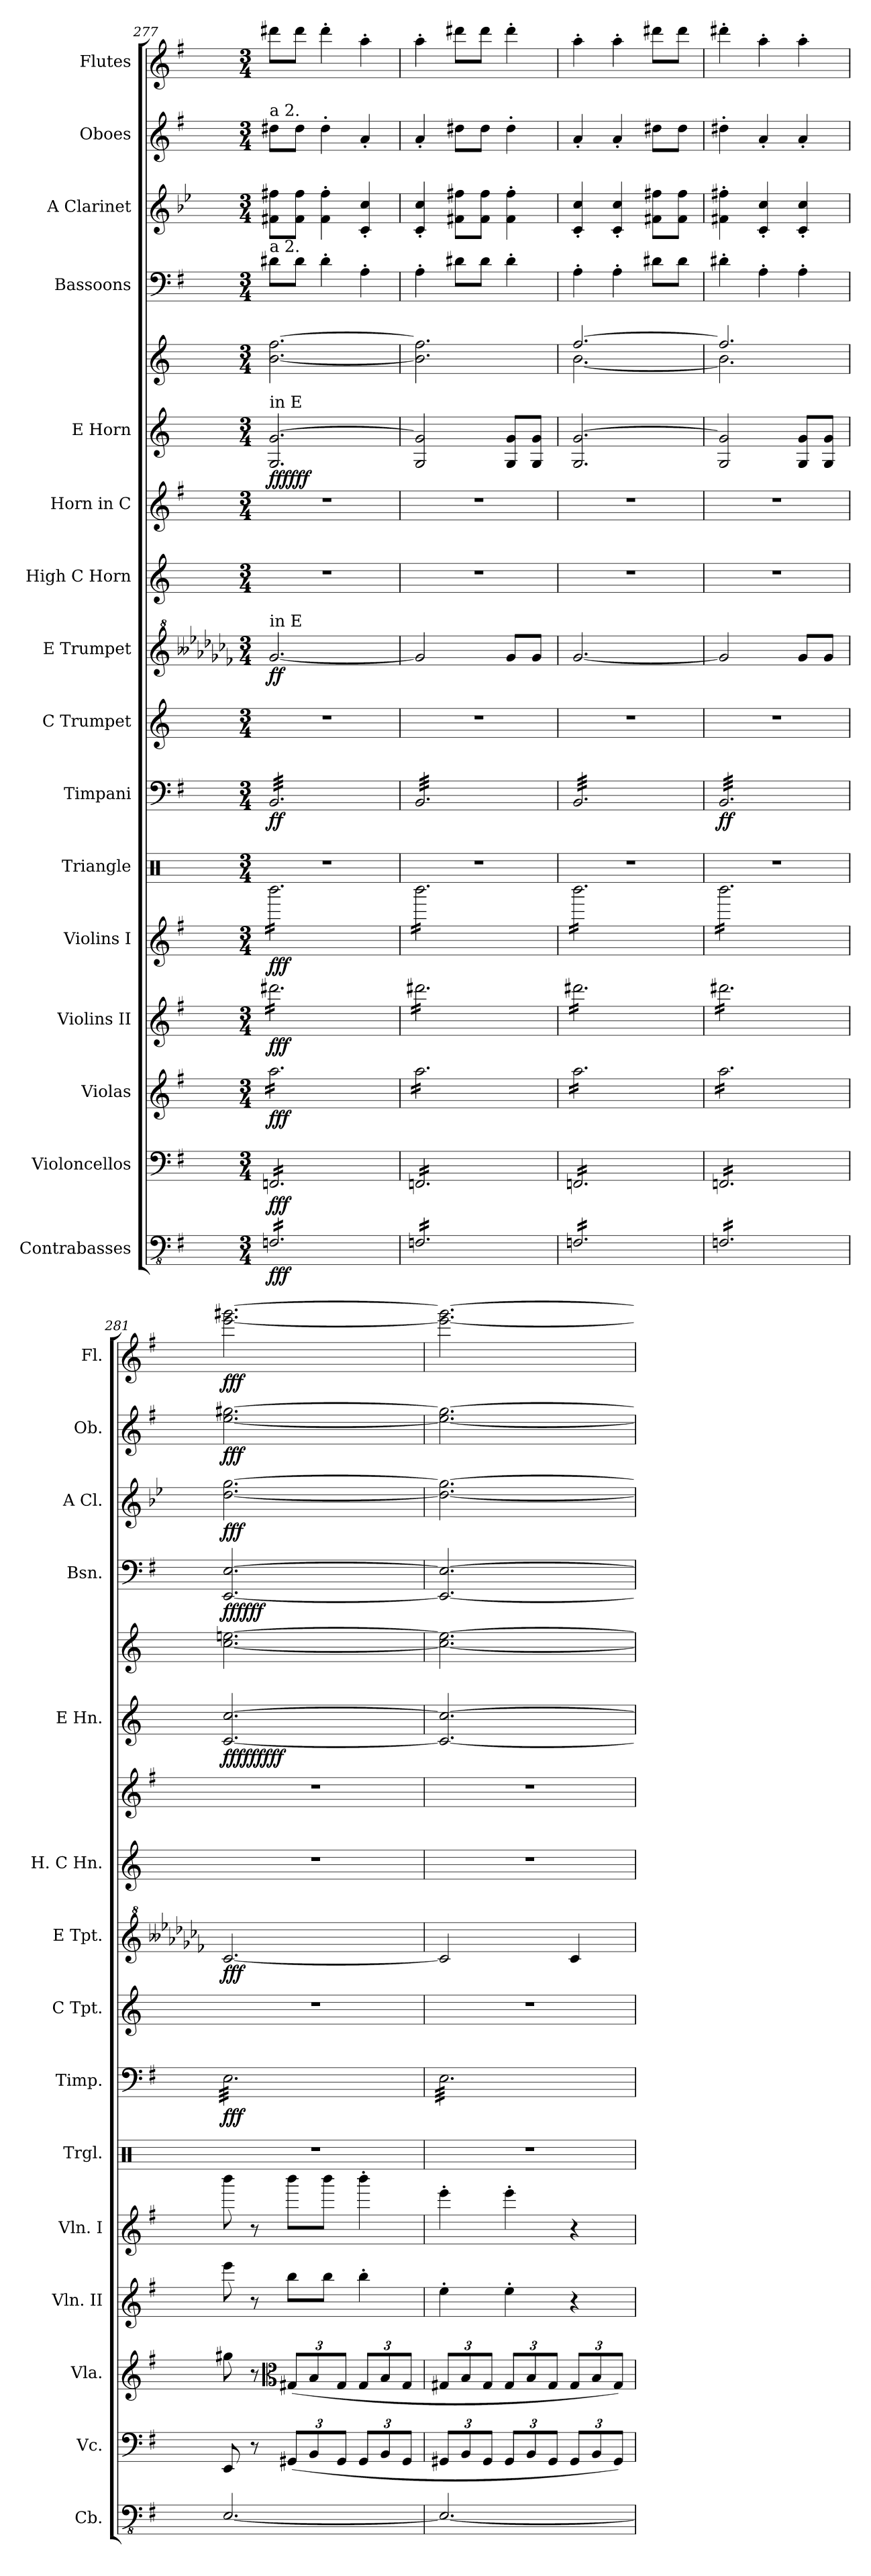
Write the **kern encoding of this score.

**kern	**dynam	**kern	**dynam	**kern	**dynam	**kern	**dynam	**kern	**dynam	**kern	**kern	**dynam	**kern	**kern	**dynam	**kern	**kern	**kern	**kern	**dynam	**kern	**dynam	**kern	**dynam	**kern	**dynam	**kern	**dynam
*part16	*part16	*part15	*part15	*part14	*part14	*part13	*part13	*part12	*part12	*part11	*part10	*part10	*part9	*part8	*part8	*part7	*part6	*part5	*part5	*part5	*part4	*part4	*part3	*part3	*part2	*part2	*part1	*part1
*staff17	*staff17	*staff16	*staff16	*staff15	*staff15	*staff14	*staff14	*staff13	*staff13	*staff12	*staff11	*staff11	*staff10	*staff9	*staff9	*staff8	*staff7	*staff6	*staff5	*staff5/6	*staff4	*staff4	*staff3	*staff3	*staff2	*staff2	*staff1	*staff1
*I"Contrabasses	*	*I"Violoncellos	*	*I"Violas	*	*I"Violins II	*	*I"Violins I	*	*I"Triangle	*I"Timpani	*	*I"C Trumpet	*I"E Trumpet	*	*I"High C Horn	*I"Horn in C	*I"E Horn	*	*	*I"Bassoons	*	*I"A Clarinet	*	*I"Oboes	*	*I"Flutes	*
*I'Cb.	*	*I'Vc.	*	*I'Vla.	*	*I'Vln. II	*	*I'Vln. I	*	*I'Trgl.	*I'Timp.	*	*I'C Tpt.	*I'E Tpt.	*	*I'H. C Hn.	*	*I'E Hn.	*	*	*I'Bsn.	*	*I'A Cl.	*	*I'Ob.	*	*I'Fl.	*
!!LO:PB:g=z
*clefFv4	*	*clefF4	*	*clefG2	*	*clefG2	*	*clefG2	*	*clefX	*clefF4	*	*clefG2	*clefG^2	*	*clefG2	*clefG2	*clefG2	*clefG2	*	*clefF4	*	*clefG2	*	*clefG2	*	*clefG2	*
*ITrd7c12	*	*	*	*	*	*	*	*	*	*	*	*	*	*ITrd-3c-4	*	*ITrd7c12	*ITrd7c12	*ITrd5c8	*ITrd5c8	*	*	*	*ITrd2c3	*	*	*	*	*
*k[f#]	*	*k[f#]	*	*k[f#]	*	*k[f#]	*	*k[f#]	*	*k[]	*k[f#]	*	*k[]	*k[b--e-a-d-g-c-f-]	*	*k[]	*k[f#]	*k[f#c#g#d#]	*k[f#c#g#d#]	*	*k[f#]	*	*k[f#]	*	*k[f#]	*	*k[f#]	*
*M3/4	*	*M3/4	*	*M3/4	*	*M3/4	*	*M3/4	*	*M3/4	*M3/4	*	*M3/4	*M3/4	*	*M3/4	*M3/4	*M3/4	*M3/4	*	*M3/4	*	*M3/4	*	*M3/4	*	*M3/4	*
=277	=277	=277	=277	=277	=277	=277	=277	=277	=277	=277	=277	=277	=277	=277	=277	=277	=277	=277	=277	=277	=277	=277	=277	=277	=277	=277	=277	=277
!	!	!	!	!	!	!	!	!	!	!	!	!	!	!	!	!	!	!	!	!	!	!	!	!	!LO:TX:a:t=a 2.	!	!	!
!	!	!	!	!	!	!	!	!	!	!	!	!	!	!	!	!	!	!	!	!	!LO:TX:a:t=a 2.	!	!	!	!	!	!	!
!	!	!	!	!	!	!	!	!	!	!	!	!	!	!	!	!	!	!LO:TX:a:t=in E	!	!	!	!	!	!	!	!	!	!
!	!	!	!	!	!	!	!	!	!	!	!	!	!	!LO:TX:a:t=in E	!	!	!	!	!	!	!	!	!	!	!	!	!	!
!	!	!	!	!	!	!	!	!	!	!	!LO:TX:a:t=in E. H.	!	!	!	!	!	!	!	!	!	!	!	!	!	!	!	!	!
!	!LO:DY:b	!	!LO:DY:b	!	!LO:DY:b	!	!LO:DY:b	!	!LO:DY:b	!	!	!LO:DY:b	!	!	!LO:DY:b	!	!	!	!	!LO:DY:b=2	!	!	!	!	!	!	!	!
!	!	!	!	!	!	!	!	!	!	!	!	!	!	!	!	!	!	!	!	!LO:DY:n=1:b=2	!	!	!	!	!	!	!	!
!	!	!	!	!	!	!	!	!	!	!	!	!	!	!	!	!	!	!	!	!LO:DY:n=2:b	!	!	!	!	!	!	!	!
*tremolo	*	*	*	*	*	*	*	*	*	*	*	*	*	*	*	*	*	*	*	*	*	*	*	*	*	*	*	*
*	*	*tremolo	*	*	*	*	*	*	*	*	*	*	*	*	*	*	*	*	*	*	*	*	*	*	*	*	*	*
*	*	*	*	*tremolo	*	*	*	*	*	*	*	*	*	*	*	*	*	*	*	*	*	*	*	*	*	*	*	*
*	*	*	*	*	*	*tremolo	*	*	*	*	*	*	*	*	*	*	*	*	*	*	*	*	*	*	*	*	*	*
*	*	*	*	*	*	*	*	*tremolo	*	*	*	*	*	*	*	*	*	*	*	*	*	*	*	*	*	*	*	*
*	*	*	*	*	*	*	*	*	*	*	*tremolo	*	*	*	*	*	*	*	*	*	*	*	*	*	*	*	*	*
16FFFn/LL	fff	16FFn/LL	fff	16aa\LL	fff	16ddd#X\LL	fff	16bbb\LL	fff	2.r	32BB/LLL	ff	2.r	[2.ccc-/	ff	2.r	2.r	2.BB/ [2.B/	[2.d#\ [2.a\	ff ff ff	8d#X\L	.	8d#X\ 8dd#X\L	.	8dd#X\L	.	8ddd#X\L	.
.	.	.	.	.	.	.	.	.	.	.	32BB/	.	.	.	.	.	.	.	.	.	.	.	.	.	.	.	.	.
16FFFn/	.	16FFn/	.	16aa\	.	16ddd#X\	.	16bbb\	.	.	32BB/	.	.	.	.	.	.	.	.	.	.	.	.	.	.	.	.	.
.	.	.	.	.	.	.	.	.	.	.	32BB/	.	.	.	.	.	.	.	.	.	.	.	.	.	.	.	.	.
16FFFn/	.	16FFn/	.	16aa\	.	16ddd#X\	.	16bbb\	.	.	32BB/	.	.	.	.	.	.	.	.	.	8d#\J	.	8d#\ 8dd#\J	.	8dd#\J	.	8ddd#\J	.
.	.	.	.	.	.	.	.	.	.	.	32BB/	.	.	.	.	.	.	.	.	.	.	.	.	.	.	.	.	.
16FFFn/	.	16FFn/	.	16aa\	.	16ddd#X\	.	16bbb\	.	.	32BB/	.	.	.	.	.	.	.	.	.	.	.	.	.	.	.	.	.
.	.	.	.	.	.	.	.	.	.	.	32BB/	.	.	.	.	.	.	.	.	.	.	.	.	.	.	.	.	.
16FFFn/	.	16FFn/	.	16aa\	.	16ddd#X\	.	16bbb\	.	.	32BB/	.	.	.	.	.	.	.	.	.	4d#'\	.	4d#\' 4dd#\'	.	4dd#'\	.	4ddd#'\	.
.	.	.	.	.	.	.	.	.	.	.	32BB/	.	.	.	.	.	.	.	.	.	.	.	.	.	.	.	.	.
16FFFn/	.	16FFn/	.	16aa\	.	16ddd#X\	.	16bbb\	.	.	32BB/	.	.	.	.	.	.	.	.	.	.	.	.	.	.	.	.	.
.	.	.	.	.	.	.	.	.	.	.	32BB/	.	.	.	.	.	.	.	.	.	.	.	.	.	.	.	.	.
16FFFn/	.	16FFn/	.	16aa\	.	16ddd#X\	.	16bbb\	.	.	32BB/	.	.	.	.	.	.	.	.	.	.	.	.	.	.	.	.	.
.	.	.	.	.	.	.	.	.	.	.	32BB/	.	.	.	.	.	.	.	.	.	.	.	.	.	.	.	.	.
16FFFn/	.	16FFn/	.	16aa\	.	16ddd#X\	.	16bbb\	.	.	32BB/	.	.	.	.	.	.	.	.	.	.	.	.	.	.	.	.	.
.	.	.	.	.	.	.	.	.	.	.	32BB/	.	.	.	.	.	.	.	.	.	.	.	.	.	.	.	.	.
16FFFn/	.	16FFn/	.	16aa\	.	16ddd#X\	.	16bbb\	.	.	32BB/	.	.	.	.	.	.	.	.	.	4A'\	.	4A/' 4a/'	.	4a'/	.	4aa'\	.
.	.	.	.	.	.	.	.	.	.	.	32BB/	.	.	.	.	.	.	.	.	.	.	.	.	.	.	.	.	.
16FFFn/	.	16FFn/	.	16aa\	.	16ddd#X\	.	16bbb\	.	.	32BB/	.	.	.	.	.	.	.	.	.	.	.	.	.	.	.	.	.
.	.	.	.	.	.	.	.	.	.	.	32BB/	.	.	.	.	.	.	.	.	.	.	.	.	.	.	.	.	.
16FFFn/	.	16FFn/	.	16aa\	.	16ddd#X\	.	16bbb\	.	.	32BB/	.	.	.	.	.	.	.	.	.	.	.	.	.	.	.	.	.
.	.	.	.	.	.	.	.	.	.	.	32BB/	.	.	.	.	.	.	.	.	.	.	.	.	.	.	.	.	.
16FFFn/JJ	.	16FFn/JJ	.	16aa\JJ	.	16ddd#X\JJ	.	16bbb\JJ	.	.	32BB/	.	.	.	.	.	.	.	.	.	.	.	.	.	.	.	.	.
.	.	.	.	.	.	.	.	.	.	.	32BB/JJJ	.	.	.	.	.	.	.	.	.	.	.	.	.	.	.	.	.
=278	=278	=278	=278	=278	=278	=278	=278	=278	=278	=278	=278	=278	=278	=278	=278	=278	=278	=278	=278	=278	=278	=278	=278	=278	=278	=278	=278	=278
16FFFn/LL	.	16FFn/LL	.	16aa\LL	.	16ddd#X\LL	.	16bbb\LL	.	2.r	32BB/LLL	.	2.r	2ccc-/]	.	2.r	2.r	2BB/ 2B/]	2.d#\] 2.a\]	.	4A'\	.	4A/' 4a/'	.	4a'/	.	4aa'\	.
.	.	.	.	.	.	.	.	.	.	.	32BB/	.	.	.	.	.	.	.	.	.	.	.	.	.	.	.	.	.
16FFFn/	.	16FFn/	.	16aa\	.	16ddd#X\	.	16bbb\	.	.	32BB/	.	.	.	.	.	.	.	.	.	.	.	.	.	.	.	.	.
.	.	.	.	.	.	.	.	.	.	.	32BB/	.	.	.	.	.	.	.	.	.	.	.	.	.	.	.	.	.
16FFFn/	.	16FFn/	.	16aa\	.	16ddd#X\	.	16bbb\	.	.	32BB/	.	.	.	.	.	.	.	.	.	.	.	.	.	.	.	.	.
.	.	.	.	.	.	.	.	.	.	.	32BB/	.	.	.	.	.	.	.	.	.	.	.	.	.	.	.	.	.
16FFFn/	.	16FFn/	.	16aa\	.	16ddd#X\	.	16bbb\	.	.	32BB/	.	.	.	.	.	.	.	.	.	.	.	.	.	.	.	.	.
.	.	.	.	.	.	.	.	.	.	.	32BB/	.	.	.	.	.	.	.	.	.	.	.	.	.	.	.	.	.
16FFFn/	.	16FFn/	.	16aa\	.	16ddd#X\	.	16bbb\	.	.	32BB/	.	.	.	.	.	.	.	.	.	8d#X\L	.	8d#X\ 8dd#X\L	.	8dd#X\L	.	8ddd#X\L	.
.	.	.	.	.	.	.	.	.	.	.	32BB/	.	.	.	.	.	.	.	.	.	.	.	.	.	.	.	.	.
16FFFn/	.	16FFn/	.	16aa\	.	16ddd#X\	.	16bbb\	.	.	32BB/	.	.	.	.	.	.	.	.	.	.	.	.	.	.	.	.	.
.	.	.	.	.	.	.	.	.	.	.	32BB/	.	.	.	.	.	.	.	.	.	.	.	.	.	.	.	.	.
16FFFn/	.	16FFn/	.	16aa\	.	16ddd#X\	.	16bbb\	.	.	32BB/	.	.	.	.	.	.	.	.	.	8d#\J	.	8d#\ 8dd#\J	.	8dd#\J	.	8ddd#\J	.
.	.	.	.	.	.	.	.	.	.	.	32BB/	.	.	.	.	.	.	.	.	.	.	.	.	.	.	.	.	.
16FFFn/	.	16FFn/	.	16aa\	.	16ddd#X\	.	16bbb\	.	.	32BB/	.	.	.	.	.	.	.	.	.	.	.	.	.	.	.	.	.
.	.	.	.	.	.	.	.	.	.	.	32BB/	.	.	.	.	.	.	.	.	.	.	.	.	.	.	.	.	.
16FFFn/	.	16FFn/	.	16aa\	.	16ddd#X\	.	16bbb\	.	.	32BB/	.	.	8ccc-/L	.	.	.	8BB/ 8B/L	.	.	4d#'\	.	4d#\' 4dd#\'	.	4dd#'\	.	4ddd#'\	.
.	.	.	.	.	.	.	.	.	.	.	32BB/	.	.	.	.	.	.	.	.	.	.	.	.	.	.	.	.	.
16FFFn/	.	16FFn/	.	16aa\	.	16ddd#X\	.	16bbb\	.	.	32BB/	.	.	.	.	.	.	.	.	.	.	.	.	.	.	.	.	.
.	.	.	.	.	.	.	.	.	.	.	32BB/	.	.	.	.	.	.	.	.	.	.	.	.	.	.	.	.	.
16FFFn/	.	16FFn/	.	16aa\	.	16ddd#X\	.	16bbb\	.	.	32BB/	.	.	8ccc-/J	.	.	.	8BB/ 8B/J	.	.	.	.	.	.	.	.	.	.
.	.	.	.	.	.	.	.	.	.	.	32BB/	.	.	.	.	.	.	.	.	.	.	.	.	.	.	.	.	.
16FFFn/JJ	.	16FFn/JJ	.	16aa\JJ	.	16ddd#X\JJ	.	16bbb\JJ	.	.	32BB/	.	.	.	.	.	.	.	.	.	.	.	.	.	.	.	.	.
.	.	.	.	.	.	.	.	.	.	.	32BB/JJJ	.	.	.	.	.	.	.	.	.	.	.	.	.	.	.	.	.
=279	=279	=279	=279	=279	=279	=279	=279	=279	=279	=279	=279	=279	=279	=279	=279	=279	=279	=279	=279	=279	=279	=279	=279	=279	=279	=279	=279	=279
*	*	*	*	*	*	*	*	*	*	*	*	*	*	*	*	*	*	*	*^	*	*	*	*	*	*	*	*	*
16FFFn/LL	.	16FFn/LL	.	16aa\LL	.	16ddd#X\LL	.	16bbb\LL	.	2.r	32BB/LLL	.	2.r	[2.ccc-/	.	2.r	2.r	2.BB/ [2.B/	[2.a/	[2.d#\	.	4A'\	.	4A/' 4a/'	.	4a'/	.	4aa'\	.
.	.	.	.	.	.	.	.	.	.	.	32BB/	.	.	.	.	.	.	.	.	.	.	.	.	.	.	.	.	.	.
16FFFn/	.	16FFn/	.	16aa\	.	16ddd#X\	.	16bbb\	.	.	32BB/	.	.	.	.	.	.	.	.	.	.	.	.	.	.	.	.	.	.
.	.	.	.	.	.	.	.	.	.	.	32BB/	.	.	.	.	.	.	.	.	.	.	.	.	.	.	.	.	.	.
16FFFn/	.	16FFn/	.	16aa\	.	16ddd#X\	.	16bbb\	.	.	32BB/	.	.	.	.	.	.	.	.	.	.	.	.	.	.	.	.	.	.
.	.	.	.	.	.	.	.	.	.	.	32BB/	.	.	.	.	.	.	.	.	.	.	.	.	.	.	.	.	.	.
16FFFn/	.	16FFn/	.	16aa\	.	16ddd#X\	.	16bbb\	.	.	32BB/	.	.	.	.	.	.	.	.	.	.	.	.	.	.	.	.	.	.
.	.	.	.	.	.	.	.	.	.	.	32BB/	.	.	.	.	.	.	.	.	.	.	.	.	.	.	.	.	.	.
16FFFn/	.	16FFn/	.	16aa\	.	16ddd#X\	.	16bbb\	.	.	32BB/	.	.	.	.	.	.	.	.	.	.	4A'\	.	4A/' 4a/'	.	4a'/	.	4aa'\	.
.	.	.	.	.	.	.	.	.	.	.	32BB/	.	.	.	.	.	.	.	.	.	.	.	.	.	.	.	.	.	.
16FFFn/	.	16FFn/	.	16aa\	.	16ddd#X\	.	16bbb\	.	.	32BB/	.	.	.	.	.	.	.	.	.	.	.	.	.	.	.	.	.	.
.	.	.	.	.	.	.	.	.	.	.	32BB/	.	.	.	.	.	.	.	.	.	.	.	.	.	.	.	.	.	.
16FFFn/	.	16FFn/	.	16aa\	.	16ddd#X\	.	16bbb\	.	.	32BB/	.	.	.	.	.	.	.	.	.	.	.	.	.	.	.	.	.	.
.	.	.	.	.	.	.	.	.	.	.	32BB/	.	.	.	.	.	.	.	.	.	.	.	.	.	.	.	.	.	.
16FFFn/	.	16FFn/	.	16aa\	.	16ddd#X\	.	16bbb\	.	.	32BB/	.	.	.	.	.	.	.	.	.	.	.	.	.	.	.	.	.	.
.	.	.	.	.	.	.	.	.	.	.	32BB/	.	.	.	.	.	.	.	.	.	.	.	.	.	.	.	.	.	.
16FFFn/	.	16FFn/	.	16aa\	.	16ddd#X\	.	16bbb\	.	.	32BB/	.	.	.	.	.	.	.	.	.	.	8d#X\L	.	8d#X\ 8dd#X\L	.	8dd#X\L	.	8ddd#X\L	.
.	.	.	.	.	.	.	.	.	.	.	32BB/	.	.	.	.	.	.	.	.	.	.	.	.	.	.	.	.	.	.
16FFFn/	.	16FFn/	.	16aa\	.	16ddd#X\	.	16bbb\	.	.	32BB/	.	.	.	.	.	.	.	.	.	.	.	.	.	.	.	.	.	.
.	.	.	.	.	.	.	.	.	.	.	32BB/	.	.	.	.	.	.	.	.	.	.	.	.	.	.	.	.	.	.
16FFFn/	.	16FFn/	.	16aa\	.	16ddd#X\	.	16bbb\	.	.	32BB/	.	.	.	.	.	.	.	.	.	.	8d#\J	.	8d#\ 8dd#\J	.	8dd#\J	.	8ddd#\J	.
.	.	.	.	.	.	.	.	.	.	.	32BB/	.	.	.	.	.	.	.	.	.	.	.	.	.	.	.	.	.	.
16FFFn/JJ	.	16FFn/JJ	.	16aa\JJ	.	16ddd#X\JJ	.	16bbb\JJ	.	.	32BB/	.	.	.	.	.	.	.	.	.	.	.	.	.	.	.	.	.	.
.	.	.	.	.	.	.	.	.	.	.	32BB/JJJ	.	.	.	.	.	.	.	.	.	.	.	.	.	.	.	.	.	.
=280	=280	=280	=280	=280	=280	=280	=280	=280	=280	=280	=280	=280	=280	=280	=280	=280	=280	=280	=280	=280	=280	=280	=280	=280	=280	=280	=280	=280	=280
!	!	!	!	!	!	!	!	!	!	!	!	!LO:DY:b	!	!	!	!	!	!	!	!	!	!	!	!	!	!	!	!	!
16FFFn/LL	.	16FFn/LL	.	16aa\LL	.	16ddd#X\LL	.	16bbb\LL	.	2.r	32BB/LLL	ff	2.r	2ccc-/]	.	2.r	2.r	2BB/ 2B/]	2.a/]	2.d#\]	.	4d#X'\	.	4d#X\' 4dd#X\'	.	4dd#X'\	.	4ddd#X'\	.
.	.	.	.	.	.	.	.	.	.	.	32BB/	.	.	.	.	.	.	.	.	.	.	.	.	.	.	.	.	.	.
16FFFn/	.	16FFn/	.	16aa\	.	16ddd#X\	.	16bbb\	.	.	32BB/	.	.	.	.	.	.	.	.	.	.	.	.	.	.	.	.	.	.
.	.	.	.	.	.	.	.	.	.	.	32BB/	.	.	.	.	.	.	.	.	.	.	.	.	.	.	.	.	.	.
16FFFn/	.	16FFn/	.	16aa\	.	16ddd#X\	.	16bbb\	.	.	32BB/	.	.	.	.	.	.	.	.	.	.	.	.	.	.	.	.	.	.
.	.	.	.	.	.	.	.	.	.	.	32BB/	.	.	.	.	.	.	.	.	.	.	.	.	.	.	.	.	.	.
16FFFn/	.	16FFn/	.	16aa\	.	16ddd#X\	.	16bbb\	.	.	32BB/	.	.	.	.	.	.	.	.	.	.	.	.	.	.	.	.	.	.
.	.	.	.	.	.	.	.	.	.	.	32BB/	.	.	.	.	.	.	.	.	.	.	.	.	.	.	.	.	.	.
16FFFn/	.	16FFn/	.	16aa\	.	16ddd#X\	.	16bbb\	.	.	32BB/	.	.	.	.	.	.	.	.	.	.	4A'\	.	4A/' 4a/'	.	4a'/	.	4aa'\	.
.	.	.	.	.	.	.	.	.	.	.	32BB/	.	.	.	.	.	.	.	.	.	.	.	.	.	.	.	.	.	.
16FFFn/	.	16FFn/	.	16aa\	.	16ddd#X\	.	16bbb\	.	.	32BB/	.	.	.	.	.	.	.	.	.	.	.	.	.	.	.	.	.	.
.	.	.	.	.	.	.	.	.	.	.	32BB/	.	.	.	.	.	.	.	.	.	.	.	.	.	.	.	.	.	.
16FFFn/	.	16FFn/	.	16aa\	.	16ddd#X\	.	16bbb\	.	.	32BB/	.	.	.	.	.	.	.	.	.	.	.	.	.	.	.	.	.	.
.	.	.	.	.	.	.	.	.	.	.	32BB/	.	.	.	.	.	.	.	.	.	.	.	.	.	.	.	.	.	.
16FFFn/	.	16FFn/	.	16aa\	.	16ddd#X\	.	16bbb\	.	.	32BB/	.	.	.	.	.	.	.	.	.	.	.	.	.	.	.	.	.	.
.	.	.	.	.	.	.	.	.	.	.	32BB/	.	.	.	.	.	.	.	.	.	.	.	.	.	.	.	.	.	.
16FFFn/	.	16FFn/	.	16aa\	.	16ddd#X\	.	16bbb\	.	.	32BB/	.	.	8ccc-/L	.	.	.	8BB/ 8B/L	.	.	.	4A'\	.	4A/' 4a/'	.	4a'/	.	4aa'\	.
.	.	.	.	.	.	.	.	.	.	.	32BB/	.	.	.	.	.	.	.	.	.	.	.	.	.	.	.	.	.	.
16FFFn/	.	16FFn/	.	16aa\	.	16ddd#X\	.	16bbb\	.	.	32BB/	.	.	.	.	.	.	.	.	.	.	.	.	.	.	.	.	.	.
.	.	.	.	.	.	.	.	.	.	.	32BB/	.	.	.	.	.	.	.	.	.	.	.	.	.	.	.	.	.	.
16FFFn/	.	16FFn/	.	16aa\	.	16ddd#X\	.	16bbb\	.	.	32BB/	.	.	8ccc-/J	.	.	.	8BB/ 8B/J	.	.	.	.	.	.	.	.	.	.	.
.	.	.	.	.	.	.	.	.	.	.	32BB/	.	.	.	.	.	.	.	.	.	.	.	.	.	.	.	.	.	.
16FFFn/JJ	.	16FFn/JJ	.	16aa\JJ	.	16ddd#X\JJ	.	16bbb\JJ	.	.	32BB/	.	.	.	.	.	.	.	.	.	.	.	.	.	.	.	.	.	.
*	*	*	*	*	*	*	*	*Xtremolo	*	*	*	*	*	*	*	*	*	*	*	*	*	*	*	*	*	*	*	*	*
*	*	*	*	*	*	*Xtremolo	*	*	*	*	*	*	*	*	*	*	*	*	*	*	*	*	*	*	*	*	*	*	*
*	*	*	*	*Xtremolo	*	*	*	*	*	*	*	*	*	*	*	*	*	*	*	*	*	*	*	*	*	*	*	*	*
*	*	*Xtremolo	*	*	*	*	*	*	*	*	*	*	*	*	*	*	*	*	*	*	*	*	*	*	*	*	*	*	*
*Xtremolo	*	*	*	*	*	*	*	*	*	*	*	*	*	*	*	*	*	*	*	*	*	*	*	*	*	*	*	*	*
.	.	.	.	.	.	.	.	.	.	.	32BB/JJJ	.	.	.	.	.	.	.	.	.	.	.	.	.	.	.	.	.	.
*	*	*	*	*	*	*	*	*	*	*	*	*	*	*	*	*	*	*	*v	*v	*	*	*	*	*	*	*	*	*
=281	=281	=281	=281	=281	=281	=281	=281	=281	=281	=281	=281	=281	=281	=281	=281	=281	=281	=281	=281	=281	=281	=281	=281	=281	=281	=281	=281	=281
!	!	!	!	!	!	!	!	!	!	!	!	!LO:DY:b	!	!	!LO:DY:b	!	!	!	!	!LO:DY:b=2	!	!	!	!	!	!	!	!
!	!	!	!	!	!	!	!	!	!	!	!	!	!	!	!	!	!	!	!	!LO:DY:n=1:b=2	!	!	!	!	!	!	!	!
!	!	!	!	!	!	!	!	!	!	!	!	!	!	!	!	!	!	!	!	!LO:DY:n=2:b	!	!LO:DY:b	!	!	!	!	!	!
!	!	!	!	!	!	!	!	!	!	!	!	!	!	!	!	!	!	!	!	!	!	!LO:DY:n=1:b	!	!LO:DY:b	!	!LO:DY:b	!	!LO:DY:b
[2.EEE/	.	8EE/	.	8gg#X\	.	8eee\	.	8bbb\	.	2.r	32E\LLL	fff	2.r	[2.ff-/	fff	2.r	2.r	[2.E/ [2.e/	[2.e\ [2.g#X\	fff fff fff	[2.EE/ [2.E/	fff fff	[2.b\ [2.ee\	fff	[2.ee\ [2.gg#X\	fff	[2.eee\ [2.ggg#X\	fff
.	.	.	.	.	.	.	.	.	.	.	32E\	.	.	.	.	.	.	.	.	.	.	.	.	.	.	.	.	.
.	.	.	.	.	.	.	.	.	.	.	32E\	.	.	.	.	.	.	.	.	.	.	.	.	.	.	.	.	.
.	.	.	.	.	.	.	.	.	.	.	32E\	.	.	.	.	.	.	.	.	.	.	.	.	.	.	.	.	.
.	.	8r	.	8r	.	8r	.	8r	.	.	32E\	.	.	.	.	.	.	.	.	.	.	.	.	.	.	.	.	.
.	.	.	.	.	.	.	.	.	.	.	32E\	.	.	.	.	.	.	.	.	.	.	.	.	.	.	.	.	.
.	.	.	.	.	.	.	.	.	.	.	32E\	.	.	.	.	.	.	.	.	.	.	.	.	.	.	.	.	.
.	.	.	.	.	.	.	.	.	.	.	32E\	.	.	.	.	.	.	.	.	.	.	.	.	.	.	.	.	.
*	*	*	*	*clefC3	*	*	*	*	*	*	*	*	*	*	*	*	*	*	*	*	*	*	*	*	*	*	*	*
*	*	*Xbrackettup	*	*Xbrackettup	*	*	*	*	*	*	*	*	*	*	*	*	*	*	*	*	*	*	*	*	*	*	*	*
.	.	(>12GG#X/L	.	(>12G#X/L	.	8bb\L	.	8bbb\L	.	.	32E\	.	.	.	.	.	.	.	.	.	.	.	.	.	.	.	.	.
.	.	.	.	.	.	.	.	.	.	.	32E\	.	.	.	.	.	.	.	.	.	.	.	.	.	.	.	.	.
.	.	.	.	.	.	.	.	.	.	.	32E\	.	.	.	.	.	.	.	.	.	.	.	.	.	.	.	.	.
.	.	12BB/	.	12B/	.	.	.	.	.	.	.	.	.	.	.	.	.	.	.	.	.	.	.	.	.	.	.	.
.	.	.	.	.	.	.	.	.	.	.	32E\	.	.	.	.	.	.	.	.	.	.	.	.	.	.	.	.	.
.	.	.	.	.	.	8bb\J	.	8bbb\J	.	.	32E\	.	.	.	.	.	.	.	.	.	.	.	.	.	.	.	.	.
.	.	.	.	.	.	.	.	.	.	.	32E\	.	.	.	.	.	.	.	.	.	.	.	.	.	.	.	.	.
.	.	12GG#/J	.	12G#/J	.	.	.	.	.	.	.	.	.	.	.	.	.	.	.	.	.	.	.	.	.	.	.	.
.	.	.	.	.	.	.	.	.	.	.	32E\	.	.	.	.	.	.	.	.	.	.	.	.	.	.	.	.	.
.	.	.	.	.	.	.	.	.	.	.	32E\	.	.	.	.	.	.	.	.	.	.	.	.	.	.	.	.	.
.	.	12GG#/L	.	12G#/L	.	4bb'\	.	4bbb'\	.	.	32E\	.	.	.	.	.	.	.	.	.	.	.	.	.	.	.	.	.
.	.	.	.	.	.	.	.	.	.	.	32E\	.	.	.	.	.	.	.	.	.	.	.	.	.	.	.	.	.
.	.	.	.	.	.	.	.	.	.	.	32E\	.	.	.	.	.	.	.	.	.	.	.	.	.	.	.	.	.
.	.	12BB/	.	12B/	.	.	.	.	.	.	.	.	.	.	.	.	.	.	.	.	.	.	.	.	.	.	.	.
.	.	.	.	.	.	.	.	.	.	.	32E\	.	.	.	.	.	.	.	.	.	.	.	.	.	.	.	.	.
.	.	.	.	.	.	.	.	.	.	.	32E\	.	.	.	.	.	.	.	.	.	.	.	.	.	.	.	.	.
.	.	.	.	.	.	.	.	.	.	.	32E\	.	.	.	.	.	.	.	.	.	.	.	.	.	.	.	.	.
.	.	12GG#/J	.	12G#/J	.	.	.	.	.	.	.	.	.	.	.	.	.	.	.	.	.	.	.	.	.	.	.	.
.	.	.	.	.	.	.	.	.	.	.	32E\	.	.	.	.	.	.	.	.	.	.	.	.	.	.	.	.	.
.	.	.	.	.	.	.	.	.	.	.	32E\JJJ	.	.	.	.	.	.	.	.	.	.	.	.	.	.	.	.	.
!!LO:PB:g=z
=282	=282	=282	=282	=282	=282	=282	=282	=282	=282	=282	=282	=282	=282	=282	=282	=282	=282	=282	=282	=282	=282	=282	=282	=282	=282	=282	=282	=282
2.EEE/_	.	12GG#X/L	.	12G#X/L	.	4ee'\	.	4eee'\	.	2.r	32E\LLL	.	2.r	2ff-/]	.	2.r	2.r	2.E/_ 2.e/_	2.e\_ 2.g#\_	.	2.EE/_ 2.E/_	.	2.b\_ 2.ee\_	.	2.ee\_ 2.gg#\_	.	2.eee\_ 2.ggg#\_	.
.	.	.	.	.	.	.	.	.	.	.	32E\	.	.	.	.	.	.	.	.	.	.	.	.	.	.	.	.	.
.	.	.	.	.	.	.	.	.	.	.	32E\	.	.	.	.	.	.	.	.	.	.	.	.	.	.	.	.	.
.	.	12BB/	.	12B/	.	.	.	.	.	.	.	.	.	.	.	.	.	.	.	.	.	.	.	.	.	.	.	.
.	.	.	.	.	.	.	.	.	.	.	32E\	.	.	.	.	.	.	.	.	.	.	.	.	.	.	.	.	.
.	.	.	.	.	.	.	.	.	.	.	32E\	.	.	.	.	.	.	.	.	.	.	.	.	.	.	.	.	.
.	.	.	.	.	.	.	.	.	.	.	32E\	.	.	.	.	.	.	.	.	.	.	.	.	.	.	.	.	.
.	.	12GG#/J	.	12G#/J	.	.	.	.	.	.	.	.	.	.	.	.	.	.	.	.	.	.	.	.	.	.	.	.
.	.	.	.	.	.	.	.	.	.	.	32E\	.	.	.	.	.	.	.	.	.	.	.	.	.	.	.	.	.
.	.	.	.	.	.	.	.	.	.	.	32E\	.	.	.	.	.	.	.	.	.	.	.	.	.	.	.	.	.
.	.	12GG#/L	.	12G#/L	.	4ee'\	.	4eee'\	.	.	32E\	.	.	.	.	.	.	.	.	.	.	.	.	.	.	.	.	.
.	.	.	.	.	.	.	.	.	.	.	32E\	.	.	.	.	.	.	.	.	.	.	.	.	.	.	.	.	.
.	.	.	.	.	.	.	.	.	.	.	32E\	.	.	.	.	.	.	.	.	.	.	.	.	.	.	.	.	.
.	.	12BB/	.	12B/	.	.	.	.	.	.	.	.	.	.	.	.	.	.	.	.	.	.	.	.	.	.	.	.
.	.	.	.	.	.	.	.	.	.	.	32E\	.	.	.	.	.	.	.	.	.	.	.	.	.	.	.	.	.
.	.	.	.	.	.	.	.	.	.	.	32E\	.	.	.	.	.	.	.	.	.	.	.	.	.	.	.	.	.
.	.	.	.	.	.	.	.	.	.	.	32E\	.	.	.	.	.	.	.	.	.	.	.	.	.	.	.	.	.
.	.	12GG#/J	.	12G#/J	.	.	.	.	.	.	.	.	.	.	.	.	.	.	.	.	.	.	.	.	.	.	.	.
.	.	.	.	.	.	.	.	.	.	.	32E\	.	.	.	.	.	.	.	.	.	.	.	.	.	.	.	.	.
.	.	.	.	.	.	.	.	.	.	.	32E\	.	.	.	.	.	.	.	.	.	.	.	.	.	.	.	.	.
.	.	12GG#/L	.	12G#/L	.	4r	.	4r	.	.	32E\	.	.	4ff-/	.	.	.	.	.	.	.	.	.	.	.	.	.	.
.	.	.	.	.	.	.	.	.	.	.	32E\	.	.	.	.	.	.	.	.	.	.	.	.	.	.	.	.	.
.	.	.	.	.	.	.	.	.	.	.	32E\	.	.	.	.	.	.	.	.	.	.	.	.	.	.	.	.	.
.	.	12BB/	.	12B/	.	.	.	.	.	.	.	.	.	.	.	.	.	.	.	.	.	.	.	.	.	.	.	.
.	.	.	.	.	.	.	.	.	.	.	32E\	.	.	.	.	.	.	.	.	.	.	.	.	.	.	.	.	.
.	.	.	.	.	.	.	.	.	.	.	32E\	.	.	.	.	.	.	.	.	.	.	.	.	.	.	.	.	.
.	.	.	.	.	.	.	.	.	.	.	32E\	.	.	.	.	.	.	.	.	.	.	.	.	.	.	.	.	.
.	.	12GG#/J)	.	12G#/J)	.	.	.	.	.	.	.	.	.	.	.	.	.	.	.	.	.	.	.	.	.	.	.	.
.	.	.	.	.	.	.	.	.	.	.	32E\	.	.	.	.	.	.	.	.	.	.	.	.	.	.	.	.	.
.	.	.	.	.	.	.	.	.	.	.	32E\JJJ	.	.	.	.	.	.	.	.	.	.	.	.	.	.	.	.	.
*	*	*	*	*	*	*	*	*	*	*	*Xtremolo	*	*	*	*	*	*	*	*	*	*	*	*	*	*	*	*	*
=	=	=	=	=	=	=	=	=	=	=	=	=	=	=	=	=	=	=	=	=	=	=	=	=	=	=	=	=
*-	*-	*-	*-	*-	*-	*-	*-	*-	*-	*-	*-	*-	*-	*-	*-	*-	*-	*-	*-	*-	*-	*-	*-	*-	*-	*-	*-	*-
